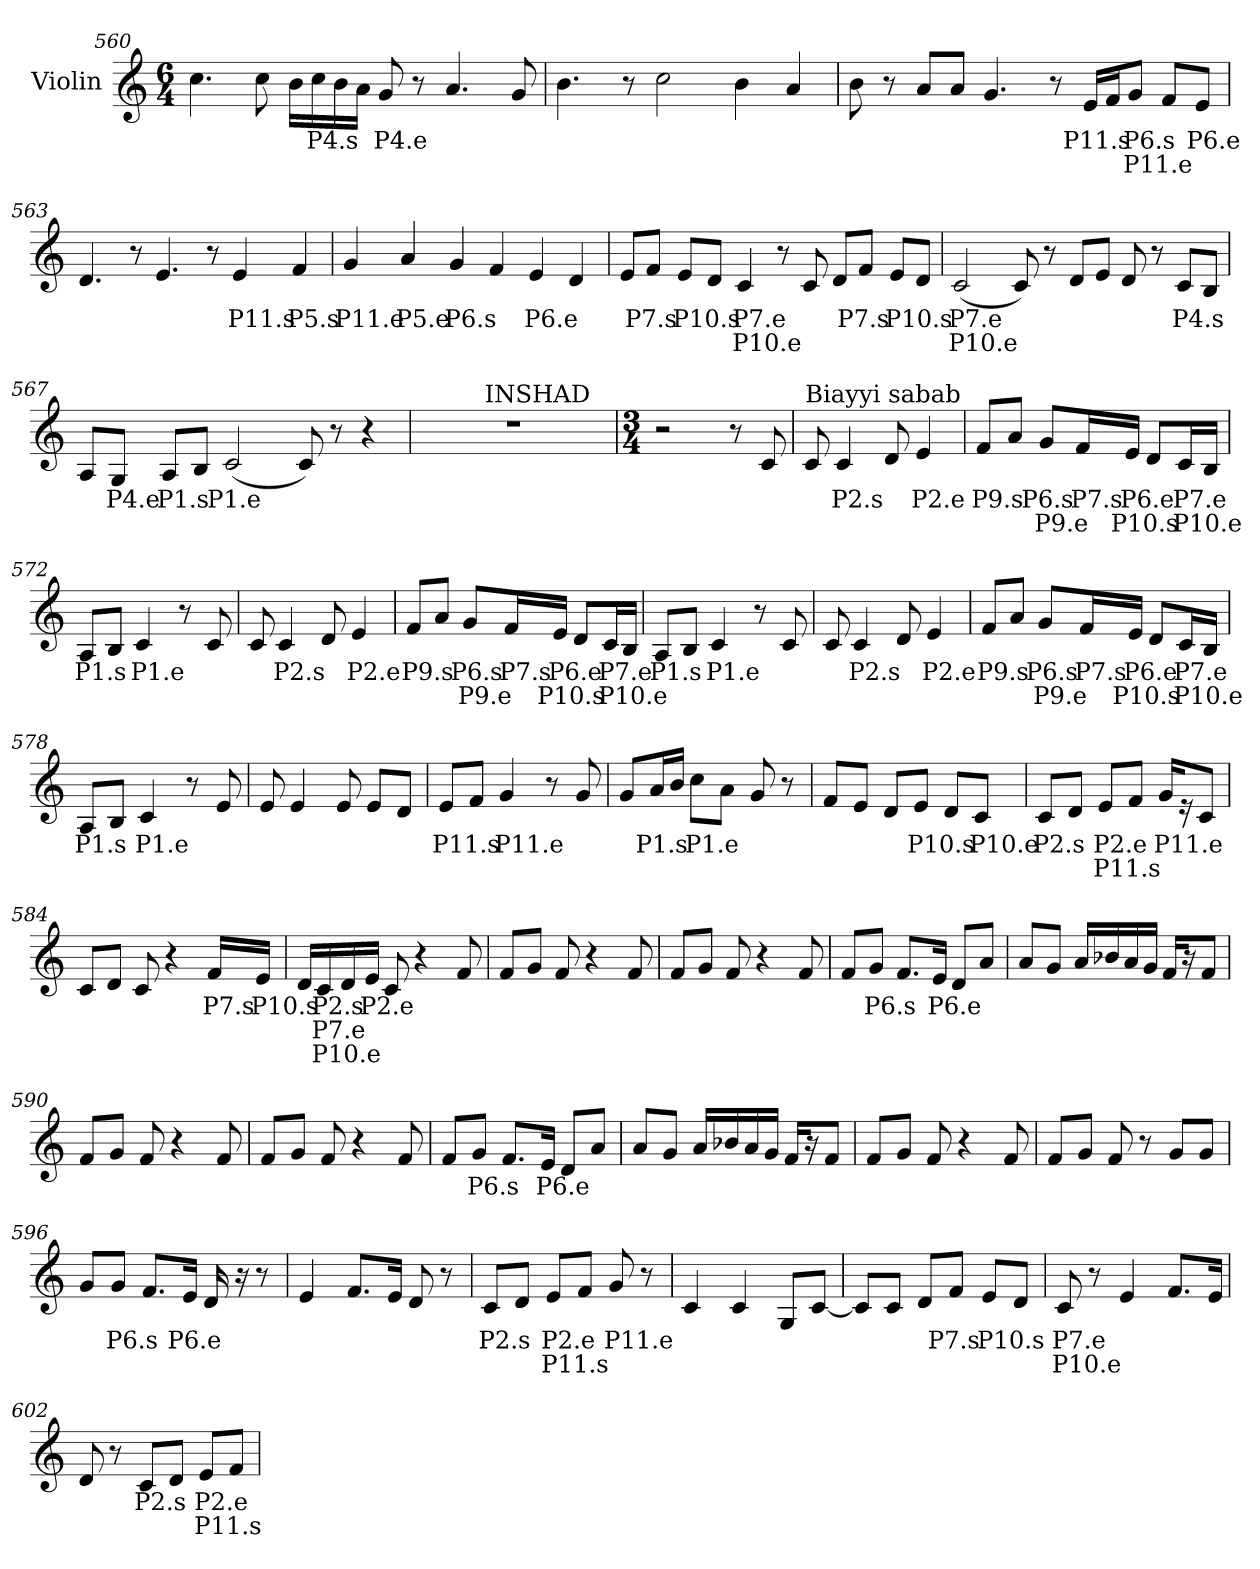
**kern	**text	**text	**text
*part1	*part1	*part1	*part1
*staff1	*staff1	*staff1	*staff1
*I"Violin	*	*	*
*clefG2	*	*	*
*k[]	*	*	*
*C:	*	*	*
*M6/4	*	*	*
=560	=560	=560	=560
4.cc\	.	.	.
8cc\	.	.	.
16b\LL	.	.	.
16cci\	P4.s	.	.
16bi\	.	.	.
16ai\JJ	.	.	.
8gi/	P4.e	.	.
8r	.	.	.
4.a/	.	.	.
8g/	.	.	.
=561	=561	=561	=561
4.b\	.	.	.
8r	.	.	.
2cc\	.	.	.
4b\	.	.	.
4a/	.	.	.
!!LO:LB:g=z
=562	=562	=562	=562
8b\	.	.	.
8r	.	.	.
8a/L	.	.	.
8a/J	.	.	.
4.g/	.	.	.
8r	.	.	.
16ei/LL	P11.s	.	.
16fi/J	.	.	.
8gi/J	P6.s	P11.e	.
8fi/L	.	.	.
8ei/J	P6.e	.	.
=563	=563	=563	=563
4.d/	.	.	.
8r	.	.	.
4.e/	.	.	.
8r	.	.	.
4ei/	P11.s	.	.
4fi/	P5.s	.	.
=564	=564	=564	=564
4gi/	P11.e	.	.
4ai/	P5.e	.	.
4gi/	P6.s	.	.
4fi/	.	.	.
4ei/	P6.e	.	.
4d/	.	.	.
!!LO:LB:g=z
=565	=565	=565	=565
8e/L	.	.	.
8fi/J	P7.s	.	.
8ei/L	P10.s	.	.
8di/J	.	.	.
4ci/	P7.e	P10.e	.
8r	.	.	.
8c/	.	.	.
8d/L	.	.	.
8fi/J	P7.s	.	.
8ei/L	P10.s	.	.
8di/J	.	.	.
=566	=566	=566	=566
(<2ci/	P7.e	P10.e	.
8c/)	.	.	.
8r	.	.	.
8d/L	.	.	.
8e/J	.	.	.
8d/	.	.	.
8r	.	.	.
8ci/L	P4.s	.	.
8Bi/J	.	.	.
=567	=567	=567	=567
8Ai/L	.	.	.
8Gi/J	P4.e	.	.
8Ai/L	P1.s	.	.
8Bi/J	.	.	.
(<2ci/	P1.e	.	.
8c/)	.	.	.
8r	.	.	.
4r	.	.	.
=568	=568	=568	=568
*^	*	*	*
1.r	4..ryy	.	.	.
!	!LO:TX:a:t=INSHAD	!	!	!
.	1ryy	.	.	.
.	16ryy	.	.	.
*v	*v	*	*	*
!!LO:LB:g=z
=569	=569	=569	=569
*M3/4	*	*	*
*MM100	*	*	*
2r	.	.	.
8r	.	.	.
8c/	.	.	.
=570	=570	=570	=570
!LO:TX:a:t=Biayyi sabab	!	!	!
8c/	.	.	.
4ci/	P2.s	.	.
8di/	.	.	.
4ei/	P2.e	.	.
=571	=571	=571	=571
8fi/L	P9.s	.	.
8ai/J	.	.	.
8gi/L	P6.s	P9.e	.
16fi/L	P7.s	.	.
16ei/JJ	P6.e	P10.s	.
8di/L	.	.	.
16ci/L	P7.e	P10.e	.
16B/JJ	.	.	.
!!LO:PB:g=z
=572	=572	=572	=572
8Ai/L	P1.s	.	.
8Bi/J	.	.	.
4ci/	P1.e	.	.
8r	.	.	.
8c/	.	.	.
=573	=573	=573	=573
8c/	.	.	.
4ci/	P2.s	.	.
8di/	.	.	.
4ei/	P2.e	.	.
=574	=574	=574	=574
8fi/L	P9.s	.	.
8ai/J	.	.	.
8gi/L	P6.s	P9.e	.
16fi/L	P7.s	.	.
16ei/JJ	P6.e	P10.s	.
8di/L	.	.	.
16ci/L	P7.e	P10.e	.
16B/JJ	.	.	.
=575	=575	=575	=575
8Ai/L	P1.s	.	.
8Bi/J	.	.	.
4ci/	P1.e	.	.
8r	.	.	.
8c/	.	.	.
=576	=576	=576	=576
8c/	.	.	.
4ci/	P2.s	.	.
8di/	.	.	.
4ei/	P2.e	.	.
!!LO:LB:g=z
=577	=577	=577	=577
8fi/L	P9.s	.	.
8ai/J	.	.	.
8gi/L	P6.s	P9.e	.
16fi/L	P7.s	.	.
16ei/JJ	P6.e	P10.s	.
8di/L	.	.	.
16ci/L	P7.e	P10.e	.
16B/JJ	.	.	.
=578	=578	=578	=578
8Ai/L	P1.s	.	.
8Bi/J	.	.	.
4ci/	P1.e	.	.
8r	.	.	.
8e/	.	.	.
=579	=579	=579	=579
8e/	.	.	.
4e/	.	.	.
8e/	.	.	.
8e/L	.	.	.
8d/J	.	.	.
=580	=580	=580	=580
8ei/L	P11.s	.	.
8fi/J	.	.	.
4gi/	P11.e	.	.
8r	.	.	.
8g/	.	.	.
=581	=581	=581	=581
8g/L	.	.	.
16ai/L	P1.s	.	.
16bi/JJ	.	.	.
8cci\L	P1.e	.	.
8a\J	.	.	.
8g/	.	.	.
8r	.	.	.
=582	=582	=582	=582
8f/L	.	.	.
8e/J	.	.	.
8d/L	.	.	.
8ei/J	P10.s	.	.
8di/L	.	.	.
8ci/J	P10.e	.	.
!!LO:LB:g=z
=583	=583	=583	=583
8ci/L	P2.s	.	.
8di/J	.	.	.
8ei/L	P2.e	P11.s	.
8fi/J	.	.	.
16gi/KL	P11.e	.	.
16r	.	.	.
8c/J	.	.	.
=584	=584	=584	=584
8c/L	.	.	.
8d/J	.	.	.
8c/	.	.	.
4r	.	.	.
16fi/LL	P7.s	.	.
16ei/JJ	P10.s	.	.
=585	=585	=585	=585
16di/LL	.	.	.
16ci/	P2.s	P7.e	P10.e
16di/	.	.	.
16ei/JJ	P2.e	.	.
8c/	.	.	.
4r	.	.	.
8f/	.	.	.
=586	=586	=586	=586
8f/L	.	.	.
8g/J	.	.	.
8f/	.	.	.
4r	.	.	.
8f/	.	.	.
=587	=587	=587	=587
8f/L	.	.	.
8g/J	.	.	.
8f/	.	.	.
4r	.	.	.
8f/	.	.	.
!!LO:LB:g=z
=588	=588	=588	=588
8f/L	.	.	.
8gi/J	P6.s	.	.
8.fi/L	.	.	.
16ei/Jk	P6.e	.	.
8d/L	.	.	.
8a/J	.	.	.
=589	=589	=589	=589
8a/L	.	.	.
8g/J	.	.	.
16a/LL	.	.	.
16b-X/	.	.	.
16a/	.	.	.
16g/JJ	.	.	.
16f/KL	.	.	.
16r	.	.	.
8f/J	.	.	.
=590	=590	=590	=590
8f/L	.	.	.
8g/J	.	.	.
8f/	.	.	.
4r	.	.	.
8f/	.	.	.
=591	=591	=591	=591
8f/L	.	.	.
8g/J	.	.	.
8f/	.	.	.
4r	.	.	.
8f/	.	.	.
=592	=592	=592	=592
8f/L	.	.	.
8gi/J	P6.s	.	.
8.fi/L	.	.	.
16ei/Jk	P6.e	.	.
8d/L	.	.	.
8a/J	.	.	.
!!LO:LB:g=z
=593	=593	=593	=593
8a/L	.	.	.
8g/J	.	.	.
16a/LL	.	.	.
16b-X/	.	.	.
16a/	.	.	.
16g/JJ	.	.	.
16f/KL	.	.	.
16r	.	.	.
8f/J	.	.	.
=594	=594	=594	=594
8f/L	.	.	.
8g/J	.	.	.
8f/	.	.	.
4r	.	.	.
8f/	.	.	.
=595	=595	=595	=595
8f/L	.	.	.
8g/J	.	.	.
8f/	.	.	.
8r	.	.	.
8g/L	.	.	.
8g/J	.	.	.
=596	=596	=596	=596
8g/L	.	.	.
8gi/J	P6.s	.	.
8.fi/L	.	.	.
16ei/Jk	P6.e	.	.
16d/	.	.	.
16r	.	.	.
8r	.	.	.
=597	=597	=597	=597
4e/	.	.	.
8.f/L	.	.	.
16e/Jk	.	.	.
8d/	.	.	.
8r	.	.	.
!!LO:LB:g=z
=598	=598	=598	=598
8ci/L	P2.s	.	.
8di/J	.	.	.
8ei/L	P2.e	P11.s	.
8fi/J	.	.	.
8gi/	P11.e	.	.
8r	.	.	.
=599	=599	=599	=599
4c/	.	.	.
4c/	.	.	.
8G/L	.	.	.
[8c/J	.	.	.
=600	=600	=600	=600
8c/L]	.	.	.
8c/J	.	.	.
8d/L	.	.	.
8fi/J	P7.s	.	.
8ei/L	P10.s	.	.
8di/J	.	.	.
=601	=601	=601	=601
8ci/	P7.e	P10.e	.
8r	.	.	.
4e/	.	.	.
8.f/L	.	.	.
16e/Jk	.	.	.
=602	=602	=602	=602
8d/	.	.	.
8r	.	.	.
8ci/L	P2.s	.	.
8di/J	.	.	.
8ei/L	P2.e	P11.s	.
8fi/J	.	.	.
=	=	=	=
*-	*-	*-	*-
